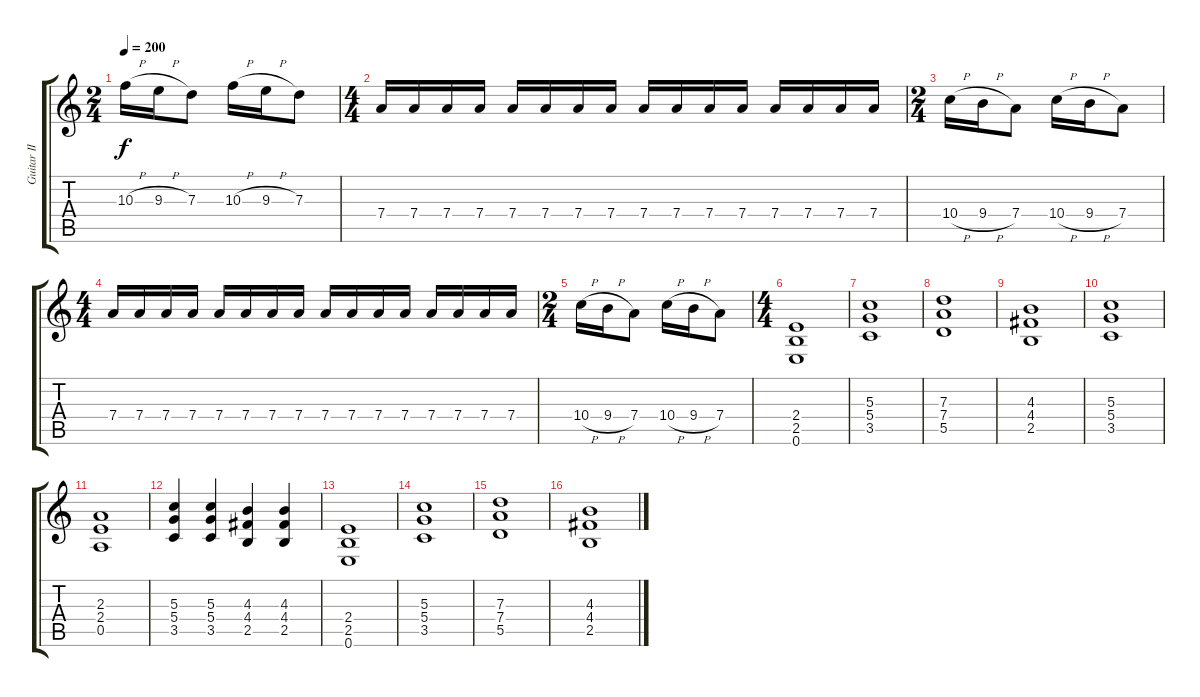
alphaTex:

\track ("Guitar II Rhythm" "Guitar II ") {instrument overdrivenguitar}
\staff {score tabs}
\tuning (E4 B3 G3 D3 A2 E2) {hide}
\ts (2 4)
\tempo 200
\clef g2
\ks c
10.3{h}.16{dy f} 9.3{h}.16 7.3.8 10.3{h}.16 9.3{h}.16 7.3.8 |
\ts (4 4)
7.4.16 7.4.16 7.4.16 7.4.16 7.4.16 7.4.16 7.4.16 7.4.16 7.4.16 7.4.16 7.4.16 7.4.16 7.4.16 7.4.16 7.4.16 7.4.16 |
\ts (2 4)
10.4{h}.16 9.4{h}.16 7.4.8 10.4{h}.16 9.4{h}.16 7.4.8 |
\ts (4 4)
7.4.16 7.4.16 7.4.16 7.4.16 7.4.16 7.4.16 7.4.16 7.4.16 7.4.16 7.4.16 7.4.16 7.4.16 7.4.16 7.4.16 7.4.16 7.4.16 |
\ts (2 4)
10.4{h}.16 9.4{h}.16 7.4.8 10.4{h}.16 9.4{h}.16 7.4.8 |
\ts (4 4)
(2.4 2.5 0.6).1 |
(5.3 5.4 3.5).1 |
(7.3 7.4 5.5).1 |
(4.3 4.4 2.5).1 |
(5.3 5.4 3.5).1 |
(2.3 2.4 0.5).1 |
(5.3 5.4 3.5).4 (5.3 5.4 3.5).4 (4.3 4.4 2.5).4 (4.3 4.4 2.5).4 |
(2.4 2.5 0.6).1 |
(5.3 5.4 3.5).1 |
(7.3 7.4 5.5).1 |
(4.3 4.4 2.5).1
